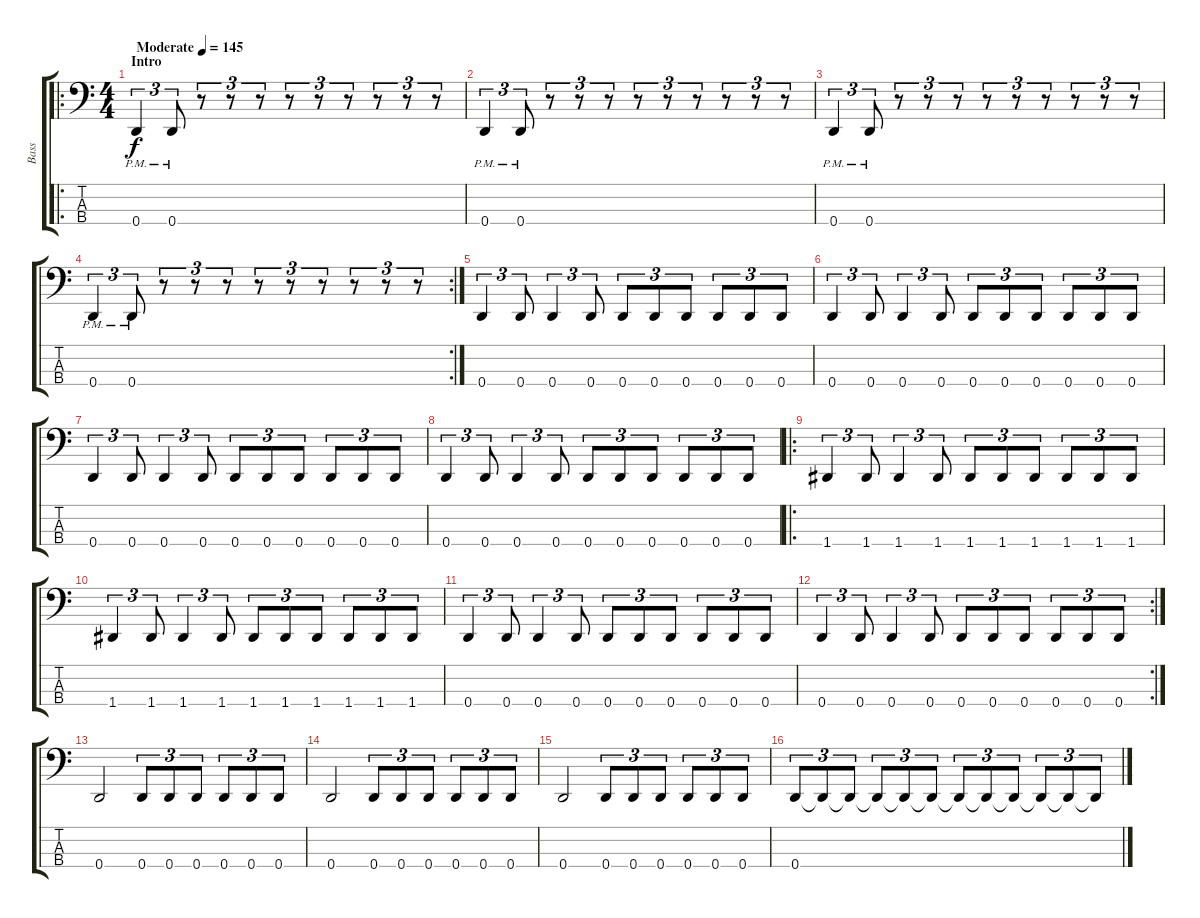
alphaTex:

\track ("Bass" "Bass") {instrument electricbassfinger}
\staff {score tabs}
\tuning (F2 C2 G1 D1) {hide}
\ro
\ts (4 4)
\section ("" "Intro")
\tempo (145 "Moderate")
\clef f4
\ks c
0.4{pm}.4{tu (3 2) dy f instrument electricbassfinger} 0.4{pm}.8{tu (3 2)} r.8{tu (3 2)} r.8{tu (3 2)} r.8{tu (3 2)} r.8{tu (3 2)} r.8{tu (3 2)} r.8{tu (3 2)} r.8{tu (3 2)} r.8{tu (3 2)} r.8{tu (3 2)} |
0.4{pm}.4{tu (3 2)} 0.4{pm}.8{tu (3 2)} r.8{tu (3 2)} r.8{tu (3 2)} r.8{tu (3 2)} r.8{tu (3 2)} r.8{tu (3 2)} r.8{tu (3 2)} r.8{tu (3 2)} r.8{tu (3 2)} r.8{tu (3 2)} |
0.4{pm}.4{tu (3 2)} 0.4{pm}.8{tu (3 2)} r.8{tu (3 2)} r.8{tu (3 2)} r.8{tu (3 2)} r.8{tu (3 2)} r.8{tu (3 2)} r.8{tu (3 2)} r.8{tu (3 2)} r.8{tu (3 2)} r.8{tu (3 2)} |
\rc 2
0.4{pm}.4{tu (3 2)} 0.4{pm}.8{tu (3 2)} r.8{tu (3 2)} r.8{tu (3 2)} r.8{tu (3 2)} r.8{tu (3 2)} r.8{tu (3 2)} r.8{tu (3 2)} r.8{tu (3 2)} r.8{tu (3 2)} r.8{tu (3 2)} |
0.4.4{tu (3 2)} 0.4.8{tu (3 2)} 0.4.4{tu (3 2)} 0.4.8{tu (3 2)} 0.4.8{tu (3 2)} 0.4.8{tu (3 2)} 0.4.8{tu (3 2)} 0.4.8{tu (3 2)} 0.4.8{tu (3 2)} 0.4.8{tu (3 2)} |
0.4.4{tu (3 2)} 0.4.8{tu (3 2)} 0.4.4{tu (3 2)} 0.4.8{tu (3 2)} 0.4.8{tu (3 2)} 0.4.8{tu (3 2)} 0.4.8{tu (3 2)} 0.4.8{tu (3 2)} 0.4.8{tu (3 2)} 0.4.8{tu (3 2)} |
0.4.4{tu (3 2)} 0.4.8{tu (3 2)} 0.4.4{tu (3 2)} 0.4.8{tu (3 2)} 0.4.8{tu (3 2)} 0.4.8{tu (3 2)} 0.4.8{tu (3 2)} 0.4.8{tu (3 2)} 0.4.8{tu (3 2)} 0.4.8{tu (3 2)} |
0.4.4{tu (3 2)} 0.4.8{tu (3 2)} 0.4.4{tu (3 2)} 0.4.8{tu (3 2)} 0.4.8{tu (3 2)} 0.4.8{tu (3 2)} 0.4.8{tu (3 2)} 0.4.8{tu (3 2)} 0.4.8{tu (3 2)} 0.4.8{tu (3 2)} |
\ro
1.4.4{tu (3 2)} 1.4.8{tu (3 2)} 1.4.4{tu (3 2)} 1.4.8{tu (3 2)} 1.4.8{tu (3 2)} 1.4.8{tu (3 2)} 1.4.8{tu (3 2)} 1.4.8{tu (3 2)} 1.4.8{tu (3 2)} 1.4.8{tu (3 2)} |
1.4.4{tu (3 2)} 1.4.8{tu (3 2)} 1.4.4{tu (3 2)} 1.4.8{tu (3 2)} 1.4.8{tu (3 2)} 1.4.8{tu (3 2)} 1.4.8{tu (3 2)} 1.4.8{tu (3 2)} 1.4.8{tu (3 2)} 1.4.8{tu (3 2)} |
0.4.4{tu (3 2)} 0.4.8{tu (3 2)} 0.4.4{tu (3 2)} 0.4.8{tu (3 2)} 0.4.8{tu (3 2)} 0.4.8{tu (3 2)} 0.4.8{tu (3 2)} 0.4.8{tu (3 2)} 0.4.8{tu (3 2)} 0.4.8{tu (3 2)} |
\rc 2
0.4.4{tu (3 2)} 0.4.8{tu (3 2)} 0.4.4{tu (3 2)} 0.4.8{tu (3 2)} 0.4.8{tu (3 2)} 0.4.8{tu (3 2)} 0.4.8{tu (3 2)} 0.4.8{tu (3 2)} 0.4.8{tu (3 2)} 0.4.8{tu (3 2)} |
0.4.2 0.4.8{tu (3 2)} 0.4.8{tu (3 2)} 0.4.8{tu (3 2)} 0.4.8{tu (3 2)} 0.4.8{tu (3 2)} 0.4.8{tu (3 2)} |
0.4.2 0.4.8{tu (3 2)} 0.4.8{tu (3 2)} 0.4.8{tu (3 2)} 0.4.8{tu (3 2)} 0.4.8{tu (3 2)} 0.4.8{tu (3 2)} |
0.4.2 0.4.8{tu (3 2)} 0.4.8{tu (3 2)} 0.4.8{tu (3 2)} 0.4.8{tu (3 2)} 0.4.8{tu (3 2)} 0.4.8{tu (3 2)} |
0.4.8{tu (3 2)} 0.4{t}.8{tu (3 2)} 0.4{t}.8{tu (3 2)} 0.4{t}.8{tu (3 2)} 0.4{t}.8{tu (3 2)} 0.4{t}.8{tu (3 2)} 0.4{t}.8{tu (3 2)} 0.4{t}.8{tu (3 2)} 0.4{t}.8{tu (3 2)} 0.4{t}.8{tu (3 2)} 0.4{t}.8{tu (3 2)} 0.4{t}.8{tu (3 2)}
